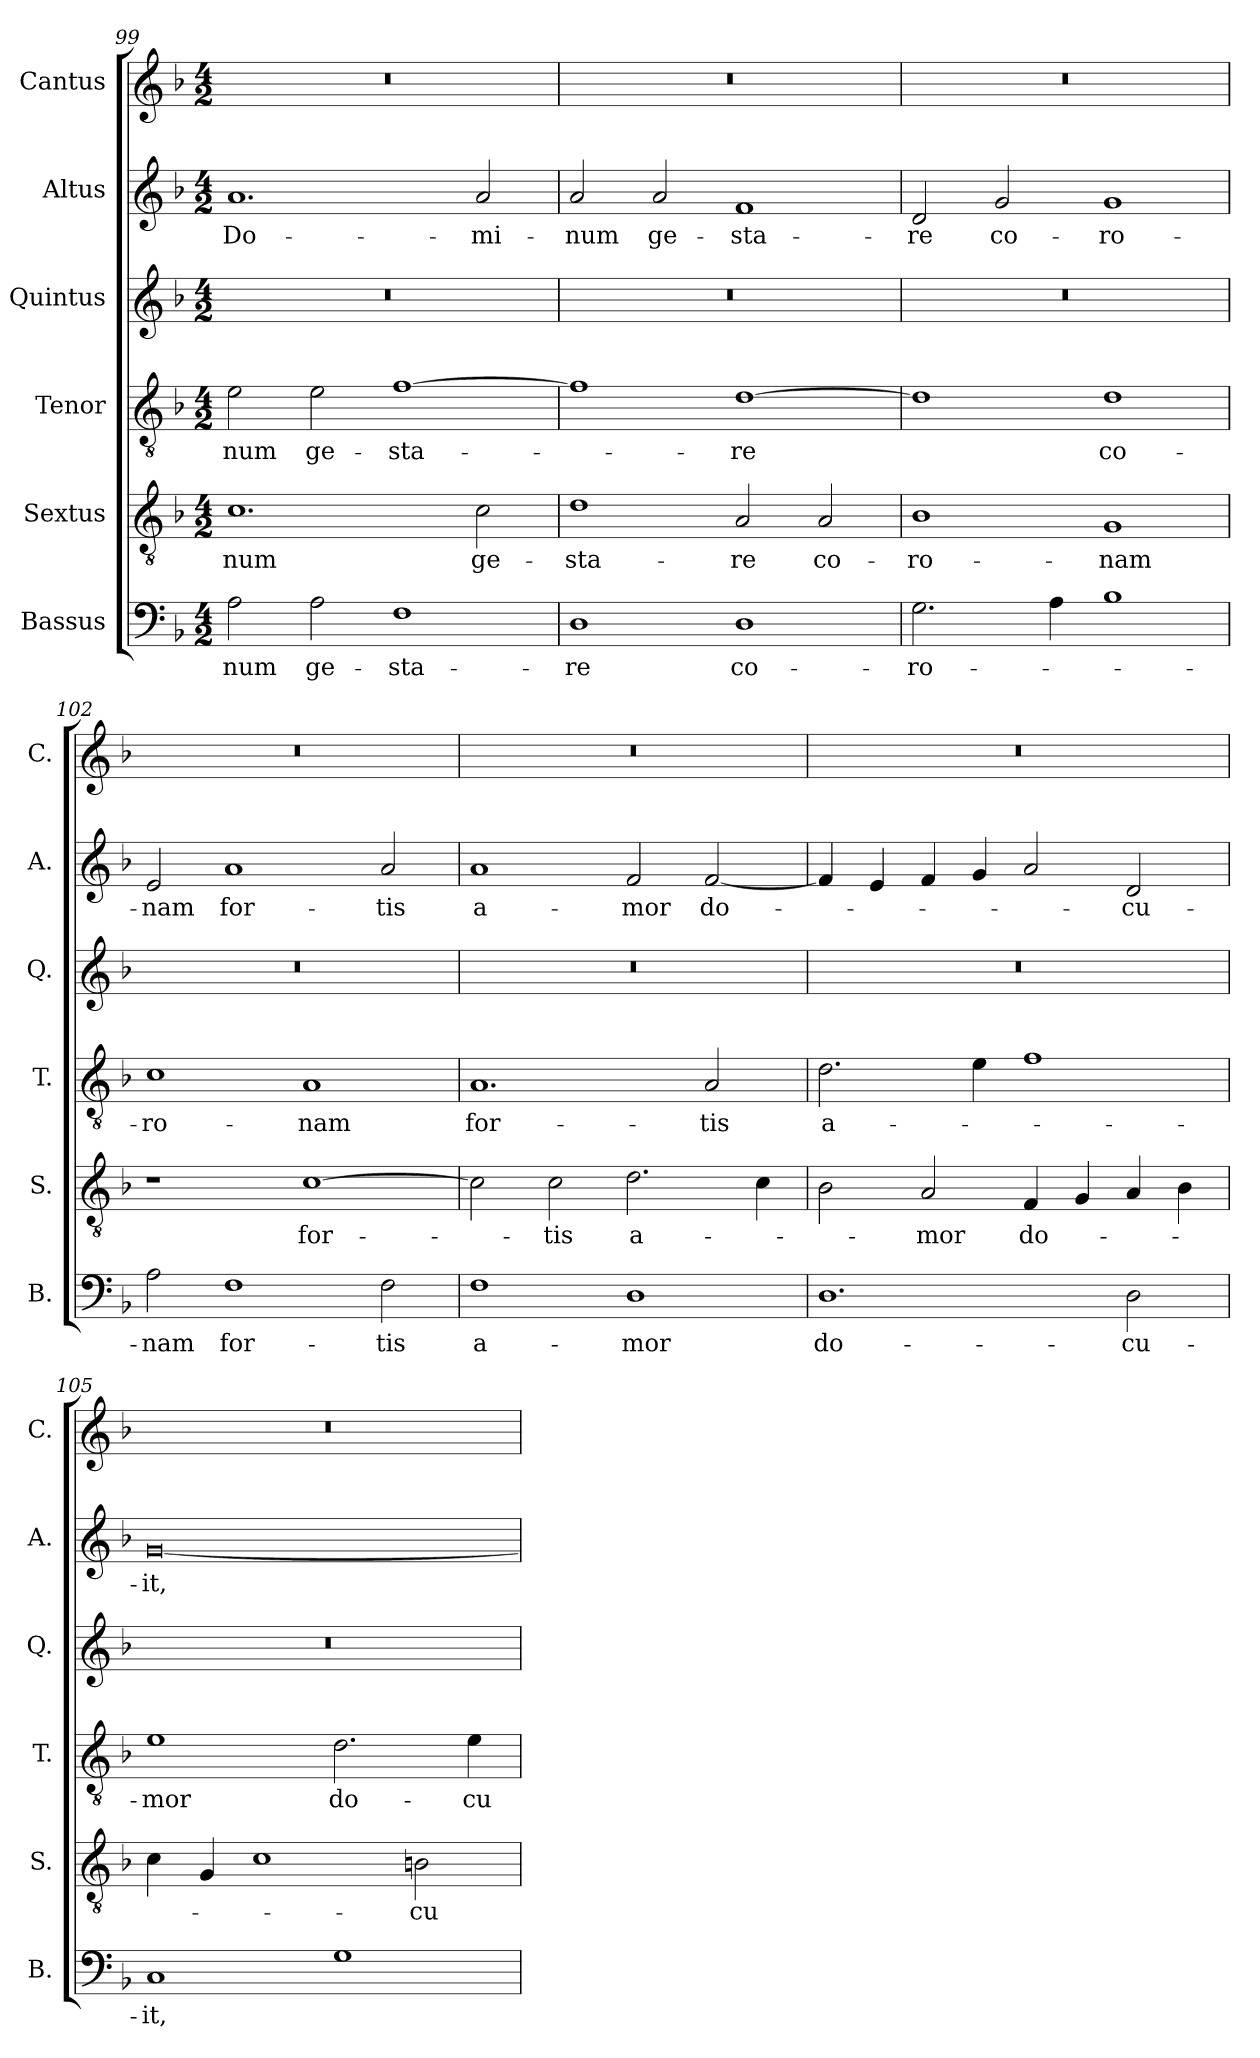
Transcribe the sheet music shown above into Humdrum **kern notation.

**kern	**text	**kern	**text	**kern	**text	**kern	**kern	**text	**kern
*part6	*part6	*part5	*part5	*part4	*part4	*part3	*part2	*part2	*part1
*staff6	*staff6	*staff5	*staff5	*staff4	*staff4	*staff3	*staff2	*staff2	*staff1
*I"Bassus	*	*I"Sextus	*	*I"Tenor	*	*I"Quintus	*I"Altus	*	*I"Cantus
*I'B.	*	*I'S.	*	*I'T.	*	*I'Q.	*I'A.	*	*I'C.
*clefF4	*	*clefGv2	*	*clefGv2	*	*clefG2	*clefG2	*	*clefG2
*k[b-]	*	*k[b-]	*	*k[b-]	*	*k[b-]	*k[b-]	*	*k[b-]
*M4/2	*	*M4/2	*	*M4/2	*	*M4/2	*M4/2	*	*M4/2
=99	=99	=99	=99	=99	=99	=99	=99	=99	=99
!	!LO:LY:b	!	!LO:LY:b	!	!LO:LY:b	!	!	!LO:LY:b	!
2A\	-num	1.c	-num	2e\	-num	0r	1.a	Do-	0r
!	!LO:LY:b	!	!	!	!LO:LY:b	!	!	!	!
2A\	ge-	.	.	2e\	ge-	.	.	.	.
!	!LO:LY:b	!	!	!	!LO:LY:b	!	!	!	!
1F	-sta-	.	.	[1f	-sta-	.	.	.	.
!	!	!	!LO:LY:b	!	!	!	!	!LO:LY:b	!
.	.	2c\	ge-	.	.	.	2a/	-mi-	.
=100	=100	=100	=100	=100	=100	=100	=100	=100	=100
!	!LO:LY:b	!	!LO:LY:b	!	!	!	!	!LO:LY:b	!
1D	-re	1d	-sta-	1f]	.	0r	2a/	-num	0r
!	!	!	!	!	!	!	!	!LO:LY:b	!
.	.	.	.	.	.	.	2a/	ge-	.
!	!LO:LY:b	!	!LO:LY:b	!	!LO:LY:b	!	!	!LO:LY:b	!
1D	co-	2A/	-re	[1d	-re	.	1f	-sta-	.
!	!	!	!LO:LY:b	!	!	!	!	!	!
.	.	2A/	co-	.	.	.	.	.	.
=101	=101	=101	=101	=101	=101	=101	=101	=101	=101
!	!LO:LY:b	!	!LO:LY:b	!	!	!	!	!LO:LY:b	!
2.G\	-ro-	1B-	-ro-	1d]	.	0r	2d/	-re	0r
!	!	!	!	!	!	!	!	!LO:LY:b	!
.	.	.	.	.	.	.	2g/	co-	.
4A\	.	.	.	.	.	.	.	.	.
!	!	!	!LO:LY:b	!	!LO:LY:b	!	!	!LO:LY:b	!
1B-	.	1G	-nam	1d	co-	.	1g	-ro-	.
=102	=102	=102	=102	=102	=102	=102	=102	=102	=102
!	!LO:LY:b	!	!	!	!LO:LY:b	!	!	!LO:LY:b	!
2A\	-nam	1r	.	1c	-ro-	0r	2e/	-nam	0r
!	!LO:LY:b	!	!	!	!	!	!	!LO:LY:b	!
1F	for-	.	.	.	.	.	1a	for-	.
!	!	!	!LO:LY:b	!	!LO:LY:b	!	!	!	!
.	.	[1c	for-	1A	-nam	.	.	.	.
!	!LO:LY:b	!	!	!	!	!	!	!LO:LY:b	!
2F\	-tis	.	.	.	.	.	2a/	-tis	.
=103	=103	=103	=103	=103	=103	=103	=103	=103	=103
!	!LO:LY:b	!	!	!	!LO:LY:b	!	!	!LO:LY:b	!
1F	a-	2c\]	.	1.A	for-	0r	1a	a-	0r
!	!	!	!LO:LY:b	!	!	!	!	!	!
.	.	2c\	-tis	.	.	.	.	.	.
!	!LO:LY:b	!	!LO:LY:b	!	!	!	!	!LO:LY:b	!
1D	-mor	2.d\	a-	.	.	.	2f/	-mor	.
!	!	!	!	!	!LO:LY:b	!	!	!LO:LY:b	!
.	.	.	.	2A/	-tis	.	[2f/	do-	.
.	.	4c\	.	.	.	.	.	.	.
=104	=104	=104	=104	=104	=104	=104	=104	=104	=104
!	!LO:LY:b	!	!	!	!LO:LY:b	!	!	!	!
1.D	do-	2B-\	.	2.d\	a-	0r	4f/]	.	0r
.	.	.	.	.	.	.	4e/	.	.
!	!	!	!LO:LY:b	!	!	!	!	!	!
.	.	2A/	-mor	.	.	.	4f/	.	.
.	.	.	.	4e\	.	.	4g/	.	.
!	!	!	!LO:LY:b	!	!	!	!	!	!
.	.	4F/	do-	1f	.	.	2a/	.	.
.	.	4G/	.	.	.	.	.	.	.
!	!LO:LY:b	!	!	!	!	!	!	!LO:LY:b	!
2D\	-cu-	4A/	.	.	.	.	2d/	-cu-	.
.	.	4B-\	.	.	.	.	.	.	.
!!LO:LB:g=z
=105	=105	=105	=105	=105	=105	=105	=105	=105	=105
!	!LO:LY:b	!	!	!	!LO:LY:b	!	!	!LO:LY:b	!
1C	-it,	4c\	.	1e	-mor	0r	[0g	-it,	0r
.	.	4G/	.	.	.	.	.	.	.
.	.	1c	.	.	.	.	.	.	.
!	!	!	!	!	!LO:LY:b	!	!	!	!
1G	.	.	.	2.d\	do-	.	.	.	.
!	!	!	!LO:LY:b	!	!	!	!	!	!
.	.	2Bn\	-cu	.	.	.	.	.	.
!	!	!	!	!	!LO:LY:b	!	!	!	!
.	.	.	.	4e\	-cu-	.	.	.	.
=	=	=	=	=	=	=	=	=	=
*-	*-	*-	*-	*-	*-	*-	*-	*-	*-
